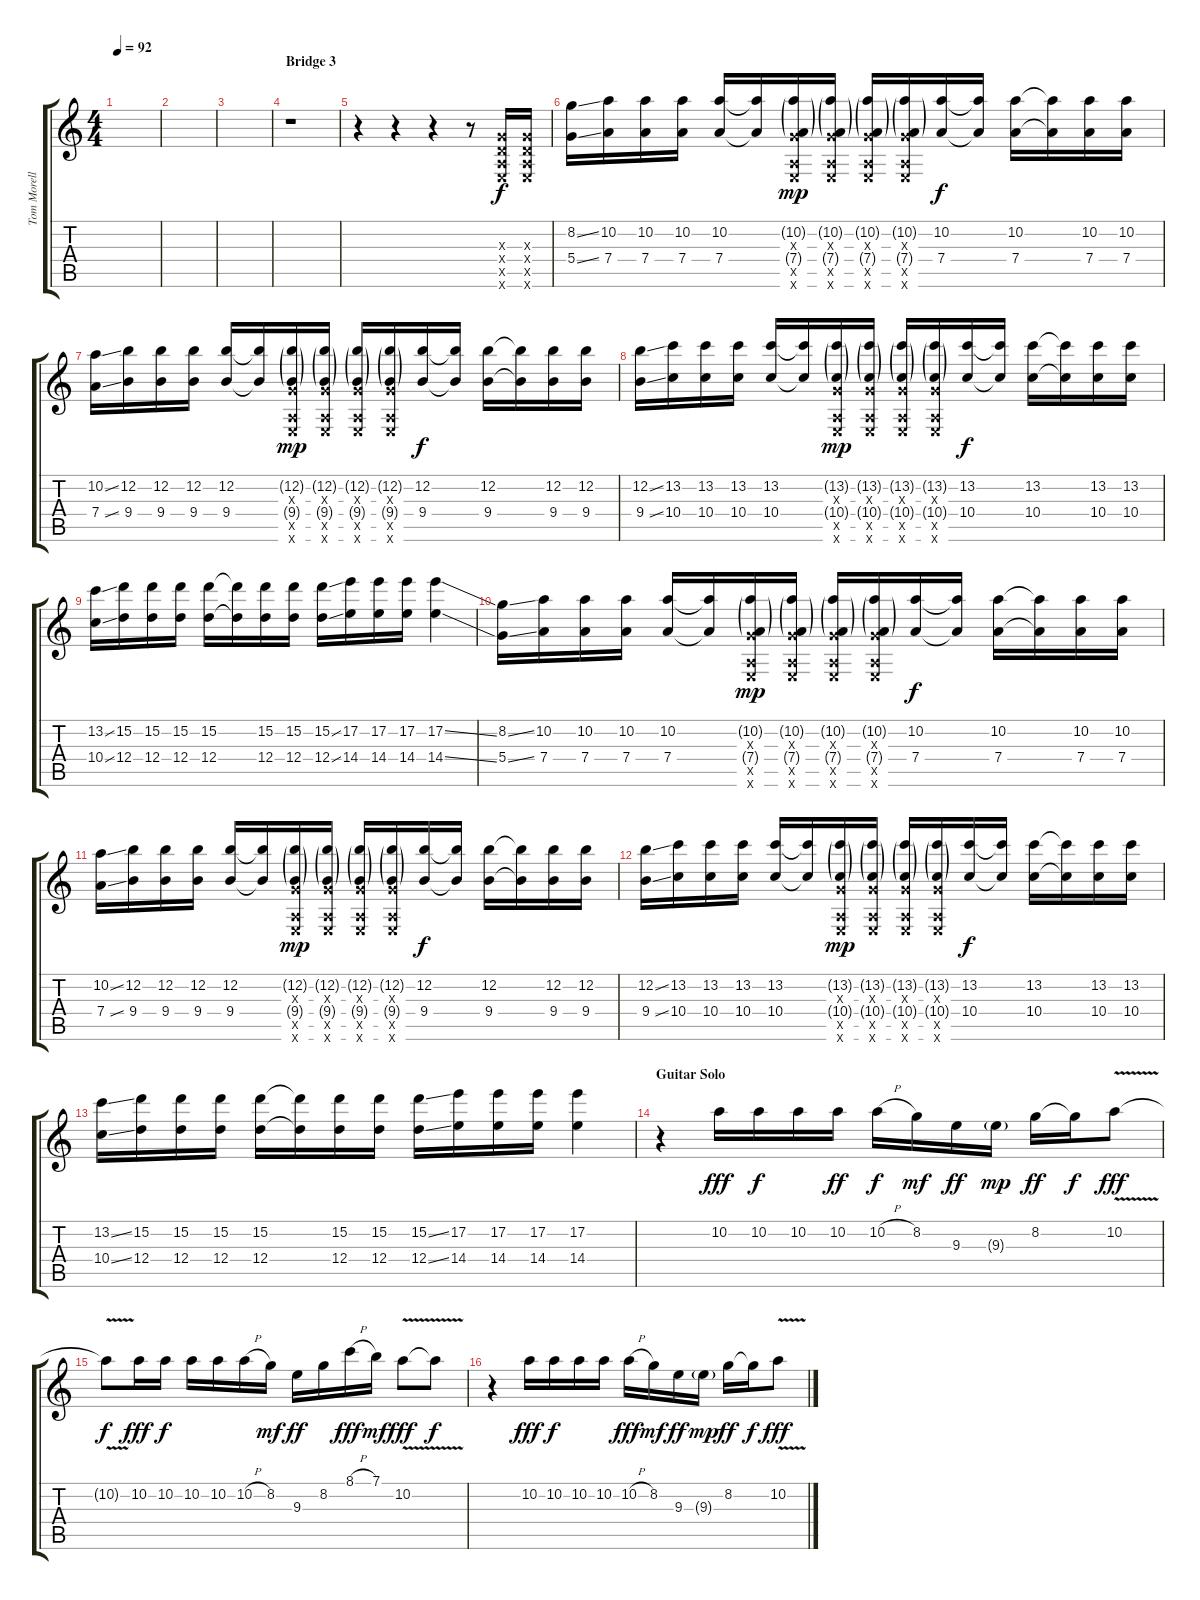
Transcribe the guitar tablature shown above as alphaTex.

\track ("Tom Morello [solo]" "Tom Morell") {instrument distortionguitar}
\staff {score tabs}
\tuning (E4 B3 G3 D3 A2 E2) {hide}
\ts (4 4)
\tempo 92
\clef g2
\ks c
|
|
|
\section ("" "Bridge 3")
r.1 |
r.4 r.4 r.4 r.8 (0.3{x} 0.4{x} 0.5{x} 0.6{x}).16 (0.3{x} 0.4{x} 0.5{x} 0.6{x}).16 |
(8.2{ss} 5.4{ss}).16 (10.2 7.4).16 (10.2 7.4).16 (10.2 7.4).16 (10.2 7.4).16 (10.2{t} 7.4{t}).16 (10.2{g} 0.3{x} 7.4{g} 0.5{x} 0.6{x}).16{dy mp} (10.2{g} 0.3{x} 7.4{g} 0.5{x} 0.6{x}).16 (10.2{g} 0.3{x} 7.4{g} 0.5{x} 0.6{x}).16 (10.2{g} 0.3{x} 7.4{g} 0.5{x} 0.6{x}).16 (10.2 7.4).16{dy f} (10.2{t} 7.4{t}).16 (10.2 7.4).16 (10.2{t} 7.4{t}).16 (10.2 7.4).16 (10.2 7.4).16 |
(10.2{ss} 7.4{ss}).16 (12.2 9.4).16 (12.2 9.4).16 (12.2 9.4).16 (12.2 9.4).16 (12.2{t} 9.4{t}).16 (12.2{g} 0.3{x} 9.4{g} 0.5{x} 0.6{x}).16{dy mp} (12.2{g} 0.3{x} 9.4{g} 0.5{x} 0.6{x}).16 (12.2{g} 0.3{x} 9.4{g} 0.5{x} 0.6{x}).16 (12.2{g} 0.3{x} 9.4{g} 0.5{x} 0.6{x}).16 (12.2 9.4).16{dy f} (12.2{t} 9.4{t}).16 (12.2 9.4).16 (12.2{t} 9.4{t}).16 (12.2 9.4).16 (12.2 9.4).16 |
(12.2{ss} 9.4{ss}).16 (13.2 10.4).16 (13.2 10.4).16 (13.2 10.4).16 (13.2 10.4).16 (13.2{t} 10.4{t}).16 (13.2{g} 0.3{x} 10.4{g} 0.5{x} 0.6{x}).16{dy mp} (13.2{g} 0.3{x} 10.4{g} 0.5{x} 0.6{x}).16 (13.2{g} 0.3{x} 10.4{g} 0.5{x} 0.6{x}).16 (13.2{g} 0.3{x} 10.4{g} 0.5{x} 0.6{x}).16 (13.2 10.4).16{dy f} (13.2{t} 10.4{t}).16 (13.2 10.4).16 (13.2{t} 10.4{t}).16 (13.2 10.4).16 (13.2 10.4).16 |
(13.2{ss} 10.4{ss}).16 (15.2 12.4).16 (15.2 12.4).16 (15.2 12.4).16 (15.2 12.4).16 (15.2{t} 12.4{t}).16 (15.2 12.4).16 (15.2 12.4).16 (15.2{ss} 12.4{ss}).16 (17.2 14.4).16 (17.2 14.4).16 (17.2 14.4).16 (17.2{ss} 14.4{ss}).4 |
(8.2{ss} 5.4{ss}).16 (10.2 7.4).16 (10.2 7.4).16 (10.2 7.4).16 (10.2 7.4).16 (10.2{t} 7.4{t}).16 (10.2{g} 0.3{x} 7.4{g} 0.5{x} 0.6{x}).16{dy mp} (10.2{g} 0.3{x} 7.4{g} 0.5{x} 0.6{x}).16 (10.2{g} 0.3{x} 7.4{g} 0.5{x} 0.6{x}).16 (10.2{g} 0.3{x} 7.4{g} 0.5{x} 0.6{x}).16 (10.2 7.4).16{dy f} (10.2{t} 7.4{t}).16 (10.2 7.4).16 (10.2{t} 7.4{t}).16 (10.2 7.4).16 (10.2 7.4).16 |
(10.2{ss} 7.4{ss}).16 (12.2 9.4).16 (12.2 9.4).16 (12.2 9.4).16 (12.2 9.4).16 (12.2{t} 9.4{t}).16 (12.2{g} 0.3{x} 9.4{g} 0.5{x} 0.6{x}).16{dy mp} (12.2{g} 0.3{x} 9.4{g} 0.5{x} 0.6{x}).16 (12.2{g} 0.3{x} 9.4{g} 0.5{x} 0.6{x}).16 (12.2{g} 0.3{x} 9.4{g} 0.5{x} 0.6{x}).16 (12.2 9.4).16{dy f} (12.2{t} 9.4{t}).16 (12.2 9.4).16 (12.2{t} 9.4{t}).16 (12.2 9.4).16 (12.2 9.4).16 |
(12.2{ss} 9.4{ss}).16 (13.2 10.4).16 (13.2 10.4).16 (13.2 10.4).16 (13.2 10.4).16 (13.2{t} 10.4{t}).16 (13.2{g} 0.3{x} 10.4{g} 0.5{x} 0.6{x}).16{dy mp} (13.2{g} 0.3{x} 10.4{g} 0.5{x} 0.6{x}).16 (13.2{g} 0.3{x} 10.4{g} 0.5{x} 0.6{x}).16 (13.2{g} 0.3{x} 10.4{g} 0.5{x} 0.6{x}).16 (13.2 10.4).16{dy f} (13.2{t} 10.4{t}).16 (13.2 10.4).16 (13.2{t} 10.4{t}).16 (13.2 10.4).16 (13.2 10.4).16 |
(13.2{ss} 10.4{ss}).16 (15.2 12.4).16 (15.2 12.4).16 (15.2 12.4).16 (15.2 12.4).16 (15.2{t} 12.4{t}).16 (15.2 12.4).16 (15.2 12.4).16 (15.2{ss} 12.4{ss}).16 (17.2 14.4).16 (17.2 14.4).16 (17.2 14.4).16 (17.2 14.4).4 |
\section ("" "Guitar Solo")
r.4 10.2.16{dy fff} 10.2.16{dy f} 10.2.16 10.2.16{dy ff} 10.2{h}.16{dy f} 8.2.16{dy mf} 9.3.16{dy ff} 9.3{g}.16{dy mp} 8.2.16{dy ff} 8.2{t}.16{dy f} 10.2{v}.8{dy fff} |
10.2{t}.8{dy f} 10.2.16{dy fff} 10.2.16{dy f} 10.2.16 10.2.16 10.2{h}.16 8.2.16{dy mf} 9.3.16{dy ff} 8.2.16 8.1{h}.16{dy fff} 7.1.16{dy mf} 10.2{v}.8{dy fff} 10.2{t}.8{dy f} |
r.4 10.2.16{dy fff} 10.2.16{dy f} 10.2.16 10.2.16 10.2{h}.16{dy fff} 8.2.16{dy mf} 9.3.16{dy ff} 9.3{g}.16{dy mp} 8.2.16{dy ff} 8.2{t}.16{dy f} 10.2{v}.8{dy fff}
